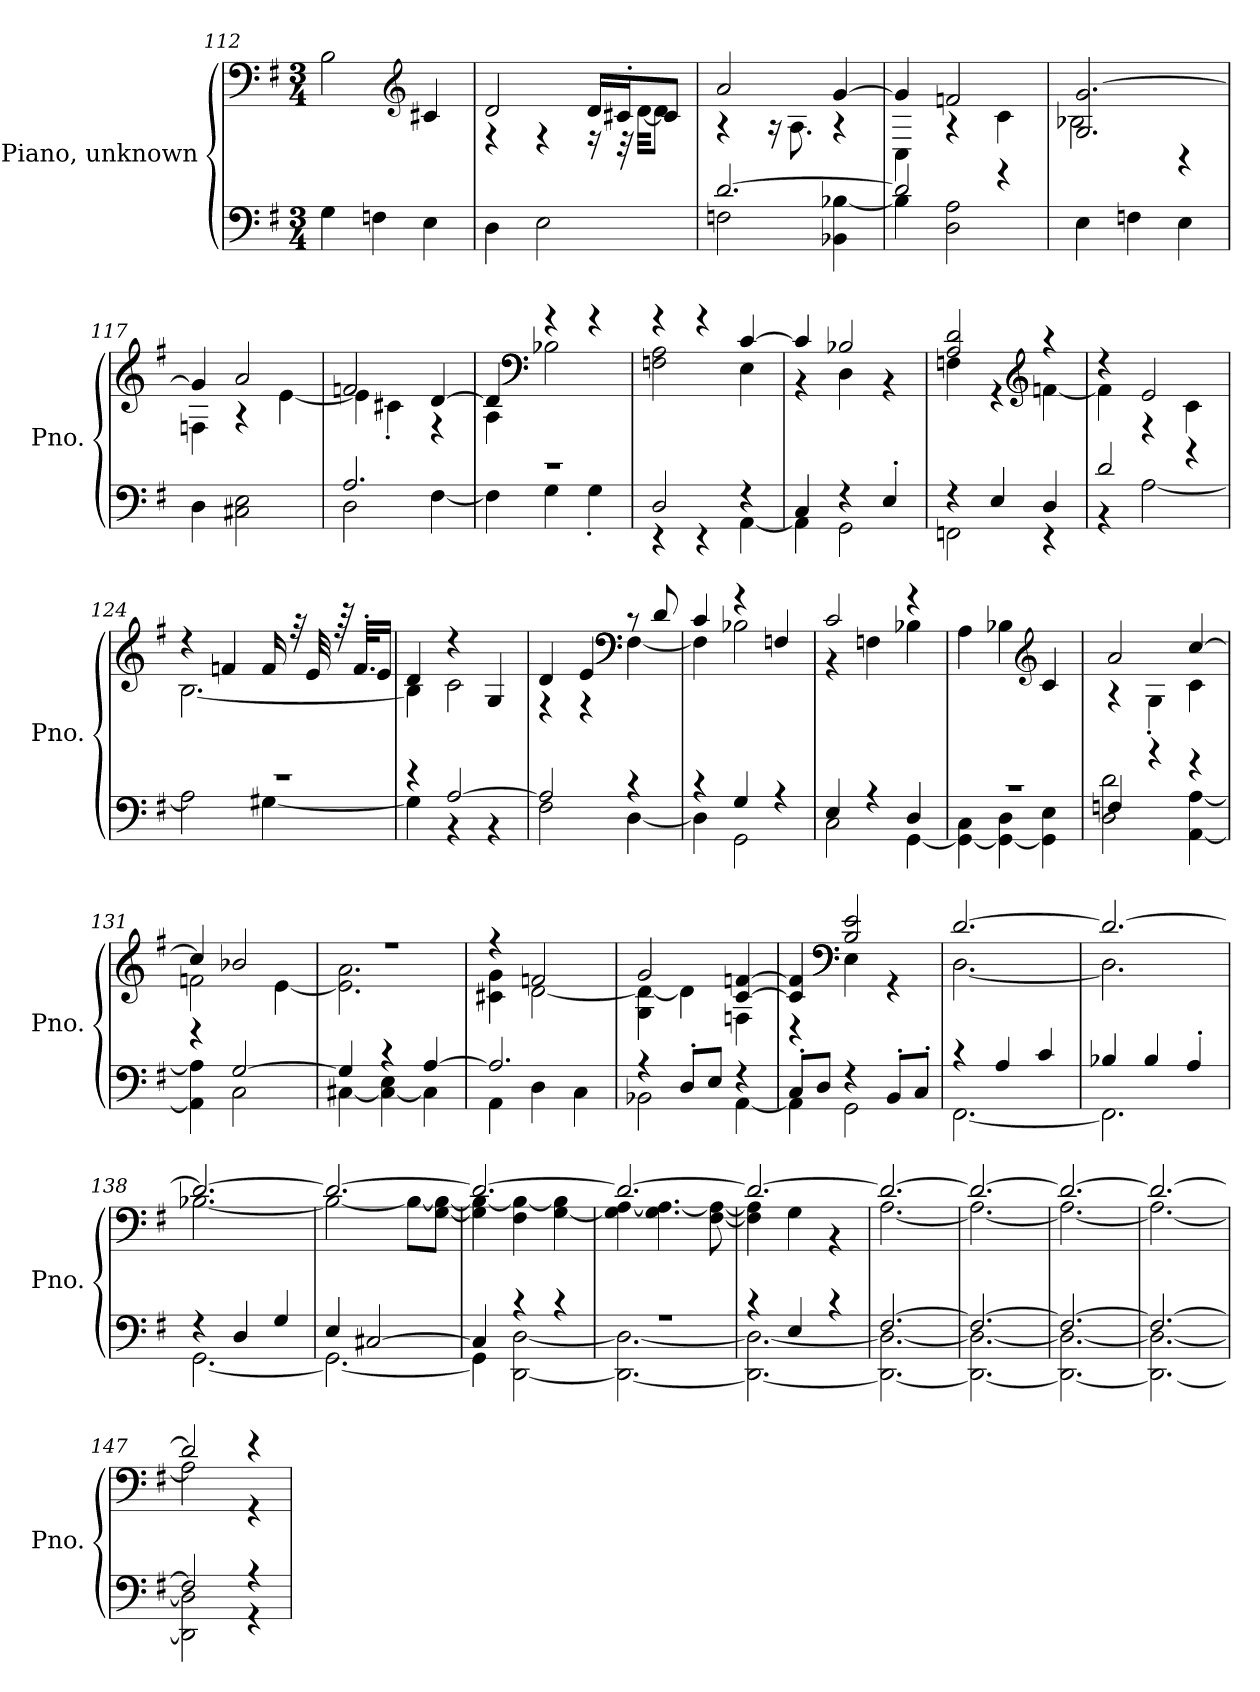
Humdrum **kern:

**kern	**kern
*part1	*part1
*staff2	*staff1
*I"Piano, unknown	*
*I'Pno.	*
*clefF4	*clefF4
*k[f#]	*k[f#]
*M3/4	*M3/4
=112	=112
4G\	2B\
4Fn\	.
*	*clefG2
4E\	4c#X/
=113	=113
*	*^
4D\	2d/	4r
2E\	.	4r
.	16d/LL	16r
.	16c#X'/J	32r
.	.	[32d\KKL
.	8c#/J	8d\J]
=114	=114	=114
*^	*	*
[2.d/	2Fn\	2a/	4r
.	.	.	16r
.	.	.	8.A\
.	4BB-X\ [4B-X\	[4g/	4r
!!LO:LB:g=z	!!
=115	=115	=115	=115
2d/]	4B-\]	4g/]	4C\
.	2D\ 2A\	2fn/	4r
4r	.	.	4c\
*v	*v	*	*
=116	=116	=116
4E\	2.G/ [2.g/	2B-X\
4Fn\	.	.
4E\	.	4r
=117	=117	=117
4D\	4g/]	4Fn\
2C#X\ 2E\	2a/	4r
.	.	[4e\
=118	=118	=118
*^	*	*
2.A/	2D\	2fn/	4e\]
.	.	.	4c#X'\
.	[4F#\	[4d/	4r
=119	=119	=119	=119
2.r	4F#\]	4d/]	4A\
*	*	*clefF4	*
.	4G\	4r	2B-X\
.	4G'\	4r	.
=120	=120	=120	=120
2D/	4r	4r	2Fn\ 2A\
.	4r	4r	.
4r	[4AA\	[4c/	4E\
=121	=121	=121	=121
4C/	4AA\]	4c/]	4r
4r	2GG\	2B-X/	4D\
4E'/	.	.	4r
=122	=122	=122	=122
4r	2FFn\	2A/ 2d/	4Fn\
4E/	.	.	4r
*	*	*clefG2	*
4D/	4r	4r	[4fn\
!!LO:LB:g=z	!!
=123	=123	=123	=123
2d/	4r	4r	4f\]
.	[2A\	2e/	4r
4r	.	.	4c\
=124	=124	=124	=124
2.r	2A\]	4r	[2.B\
.	.	4fn/	.
.	[4G#X\	16f/	.
.	.	32r	.
.	.	32e/	.
.	.	64r	.
.	.	32.f'/KLL	.
.	.	16e/JJ	.
=125	=125	=125	=125
4r	4G#\]	4d/	4B\]
[2A/	4r	4r	2c\
.	4r	4G/	.
=126	=126	=126	=126
2A/]	2F#\	4d/	4r
.	.	4e/	4r
*	*	*clefF4	*
4r	[4D\	8r	[4F#\
.	.	8d/	.
=127	=127	=127	=127
4r	4D\]	4c/	4F#\]
4G/	2GG\	4r	2B-X\
4r	.	4Fn/	.
=128	=128	=128	=128
4E/	2C\	2c/	4r
4r	.	.	4Fn\
4D/	[4GG\	4r	4B-X\
*	*	*v	*v
!!LO:LB:g=z
=129	=129	=129
2.r	4GG\_ 4C\	4A\
.	4GG\_ 4D\	4B-X\
*	*	*clefG2
.	4GG\] 4E\	4c/
=130	=130	=130
*	*	*^
4Fn/	2D\ 2d\	2a/	4r
4r	.	.	4G'\
4r	[4AA\ [4A\	[4cc/	4c\
=131	=131	=131	=131
4r	4AA\] 4A\]	4cc/]	2fn\
[2G/	2C\	2b-X/	.
.	.	.	[4e\
=132	=132	=132	=132
4G/]	[4C#X\	2.r	2.e\] 2.a\
4r	4C#\_ 4E\	.	.
[4A/	4C#\]	.	.
=133	=133	=133	=133
2.A/]	4AA\	4r	4c#X\ 4g\
.	4D\	2fn/	[2d\
.	4C\	.	.
=134	=134	=134	=134
4r	2BB-X\	2g/	4G\ 4d\_
8D'/L	.	.	4d\]
8E/J	.	.	.
4r	[4AA\	[4c/ [4fn/	4Fn\
=135	=135	=135	=135
8C'/L	4AA\]	4c/] 4f/]	4r
8D/J	.	.	.
*	*	*clefF4	*
4r	2GG\	2B/ 2e/	4E\
8BB'/L	.	.	4r
8C'/J	.	.	.
!!LO:PB:g=z	!!
=136	=136	=136	=136
4r	[2.FF#\	[2.d/	[2.D\
4A/	.	.	.
4c/	.	.	.
=137	=137	=137	=137
4B-X/	2.FF#\]	2.d/_	2.D\]
4B-/	.	.	.
4A'/	.	.	.
=138	=138	=138	=138
4r	[2.GG\	2.d/_	[2.B-X\
4D/	.	.	.
4G/	.	.	.
=139	=139	=139	=139
4E/	2.GG\_	2.d/_	2B-\_
[2C#X/	.	.	.
.	.	.	8B-\L_
.	.	.	[8G\ 8B-\_J
=140	=140	=140	=140
4C#/]	4GG\]	2.d/_	4G\] 4B-\_
4r	[2DD\ [2D\	.	4F#\ 4B-\_
4r	.	.	[4G\ 4B-\]
=141	=141	=141	=141
2.r	2.DD\_ 2.D\_	2.d/_	4G\] [4A\
.	.	.	4.G\ 4.A\_
.	.	.	[8F#\ 8A\_
=142	=142	=142	=142
4r	2.DD\_ 2.D\_	2.d/_	4F#\] 4A\]
4E/	.	.	4G\
4r	.	.	4r
=143	=143	=143	=143
[2.F#/	2.DD\_ 2.D\_	2.d/_	[2.A\
=144	=144	=144	=144
2.F#/_	2.DD\_ 2.D\_	2.d/_	2.A\_
!!LO:LB:g=z	!!
=145	=145	=145	=145
2.F#/_	2.DD\_ 2.D\_	2.d/_	2.A\_
=146	=146	=146	=146
2.F#/_	2.DD\_ 2.D\_	2.d/_	2.A\_
=147	=147	=147	=147
2F#/]	2DD\] 2D\]	2d/]	2A\]
4r	4r	4r	4r
*v	*v	*	*
*	*v	*v
=	=
*-	*-
